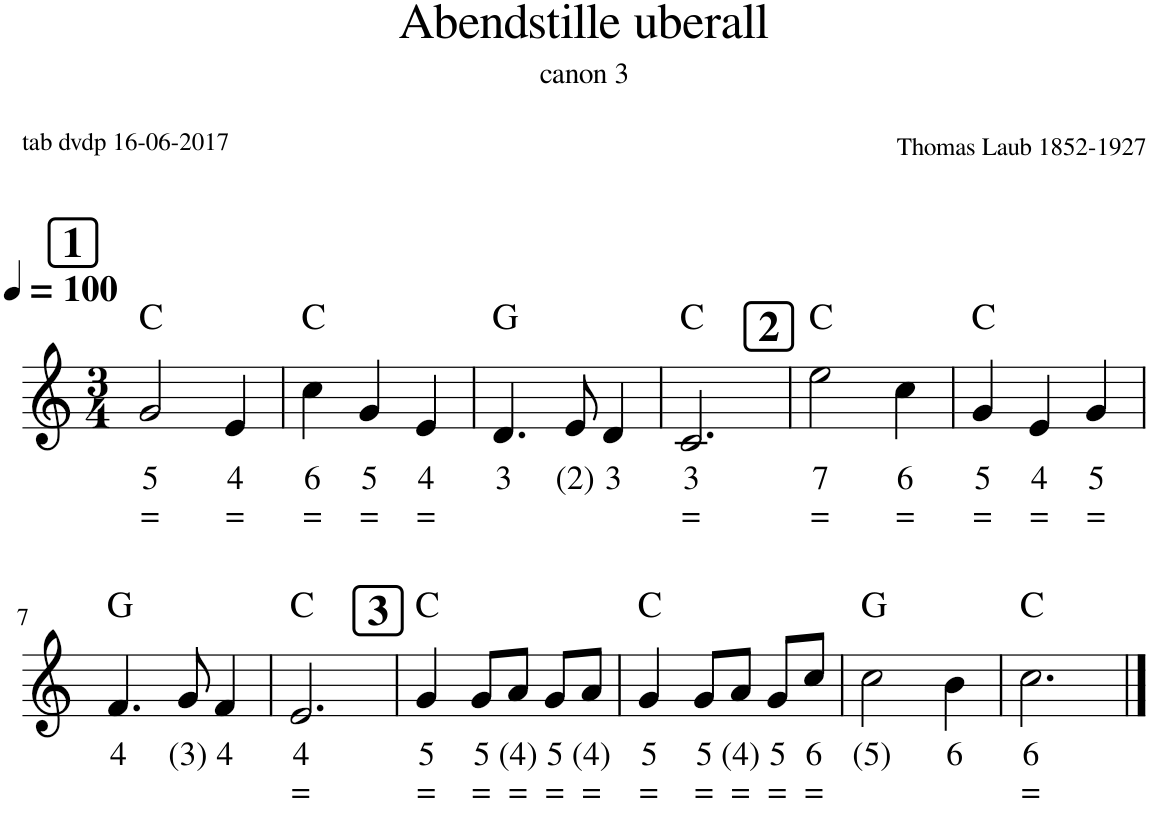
**kern	**text	**text	**kern	**text	**text	**kern	**text	**text	**harte
*part3	*part3	*part3	*part2	*part2	*part2	*part1	*part1	*part1	*part1
*staff3	*staff3	*staff3	*staff2	*staff2	*staff2	*staff1	*staff1	*staff1	*
*I"Stem	*	*	*I"Stem	*	*	*I"Stem	*	*	*
*stria5	*	*	*stria5	*	*	*	*	*	*
*clefG2	*	*	*clefG2	*	*	*clefG2	*	*	*
*k[]	*	*	*k[]	*	*	*k[]	*	*	*
*M3/4	*	*	*M3/4	*	*	*M3/4	*	*	*
*MM100	*	*	*MM100	*	*	*MM100	*	*	*
!!LO:REH:place=s1:a:B:cj:fs=14:t=1
=1	=1	=1	=1	=1	=1	=1	=1	=1	=1
!	!	!	!	!	!	!	!LO:LY:b	!LO:LY:b	!
2.r	.	.	2.r	.	.	2g/	5	=	C:maj
!	!	!	!	!	!	!	!LO:LY:b	!LO:LY:b	!
.	.	.	.	.	.	4e/	4	=	.
=2	=2	=2	=2	=2	=2	=2	=2	=2	=2
!	!	!	!	!	!	!	!LO:LY:b	!LO:LY:b	!
2.r	.	.	2.r	.	.	4cc\	6	=	C:maj
!	!	!	!	!	!	!	!LO:LY:b	!LO:LY:b	!
.	.	.	.	.	.	4g/	5	=	.
!	!	!	!	!	!	!	!LO:LY:b	!LO:LY:b	!
.	.	.	.	.	.	4e/	4	=	.
=3	=3	=3	=3	=3	=3	=3	=3	=3	=3
!	!	!	!	!	!	!	!LO:LY:b	!	!
2.r	.	.	2.r	.	.	4.d/	3	.	G:maj
!	!	!	!	!	!	!	!LO:LY:b	!	!
.	.	.	.	.	.	8e/	(2)	.	.
!	!	!	!	!	!	!	!LO:LY:b	!	!
.	.	.	.	.	.	4d/	3	.	.
=4	=4	=4	=4	=4	=4	=4	=4	=4	=4
!	!	!	!	!	!	!	!LO:LY:b	!LO:LY:b	!
2.r	.	.	2.r	.	.	2.c/	3	=	C:maj
!!LO:REH:place=s1:a:B:cj:fs=14:t=2
=5	=5	=5	=5	=5	=5	=5	=5	=5	=5
!	!	!	!	!	!	!	!LO:LY:b	!LO:LY:b	!
2.r	.	.	2g	5	=	2ee\	7	=	C:maj
!	!	!	!	!	!	!	!LO:LY:b	!LO:LY:b	!
.	.	.	4e	4	=	4cc\	6	=	.
=6	=6	=6	=6	=6	=6	=6	=6	=6	=6
!	!	!	!	!	!	!	!LO:LY:b	!LO:LY:b	!
2.r	.	.	4cc	6	=	4g/	5	=	C:maj
!	!	!	!	!	!	!	!LO:LY:b	!LO:LY:b	!
.	.	.	4g	5	=	4e/	4	=	.
!	!	!	!	!	!	!	!LO:LY:b	!LO:LY:b	!
.	.	.	4e	4	=	4g/	5	=	.
!!LO:LB:g=z
=7	=7	=7	=7	=7	=7	=7	=7	=7	=7
!	!	!	!	!	!	!	!LO:LY:b	!	!
2.r	.	.	4.d	3	.	4.f/	4	.	G:maj
!	!	!	!	!	!	!	!LO:LY:b	!	!
.	.	.	8e	(2)	.	8g/	(3)	.	.
!	!	!	!	!	!	!	!LO:LY:b	!	!
.	.	.	4d	3	.	4f/	4	.	.
=8	=8	=8	=8	=8	=8	=8	=8	=8	=8
!	!	!	!	!	!	!	!LO:LY:b	!LO:LY:b	!
2.r	.	.	2.c	3	=	2.e/	4	=	C:maj
!!LO:REH:place=s1:a:B:cj:fs=14:t=3
=9	=9	=9	=9	=9	=9	=9	=9	=9	=9
!	!	!	!	!	!	!	!LO:LY:b	!LO:LY:b	!
2g	5	=	2ee	7	=	4g/	5	=	C:maj
!	!	!	!	!	!	!	!LO:LY:b	!LO:LY:b	!
.	.	.	.	.	.	8g/L	5	=	.
!	!	!	!	!	!	!	!LO:LY:b	!LO:LY:b	!
.	.	.	.	.	.	8a/J	(4)	=	.
!	!	!	!	!	!	!	!LO:LY:b	!LO:LY:b	!
4e	4	=	4cc	6	=	8g/L	5	=	.
!	!	!	!	!	!	!	!LO:LY:b	!LO:LY:b	!
.	.	.	.	.	.	8a/J	(4)	=	.
=10	=10	=10	=10	=10	=10	=10	=10	=10	=10
!	!	!	!	!	!	!	!LO:LY:b	!LO:LY:b	!
4cc	6	=	4g	5	=	4g/	5	=	C:maj
!	!	!	!	!	!	!	!LO:LY:b	!LO:LY:b	!
4g	5	=	4e	4	=	8g/L	5	=	.
!	!	!	!	!	!	!	!LO:LY:b	!LO:LY:b	!
.	.	.	.	.	.	8a/J	(4)	=	.
!	!	!	!	!	!	!	!LO:LY:b	!LO:LY:b	!
4e	4	=	4g	5	=	8g/L	5	=	.
!	!	!	!	!	!	!	!LO:LY:b	!LO:LY:b	!
.	.	.	.	.	.	8cc/J	6	=	.
=11	=11	=11	=11	=11	=11	=11	=11	=11	=11
!	!	!	!	!	!	!	!LO:LY:b	!	!
4.d	3	.	4.f	4	.	2cc\	(5)	.	G:maj
8e	(2)	.	8g	(3)	.	.	.	.	.
!	!	!	!	!	!	!	!LO:LY:b	!	!
4d	3	.	4f	4	.	4b\	6	.	.
=12	=12	=12	=12	=12	=12	=12	=12	=12	=12
!	!	!	!	!	!	!	!LO:LY:b	!LO:LY:b	!
2.c	3	=	2.e	4	=	2.cc\	6	=	C:maj
==	==	==	==	==	==	==	==	==	==
*-	*-	*-	*-	*-	*-	*-	*-	*-	*-
